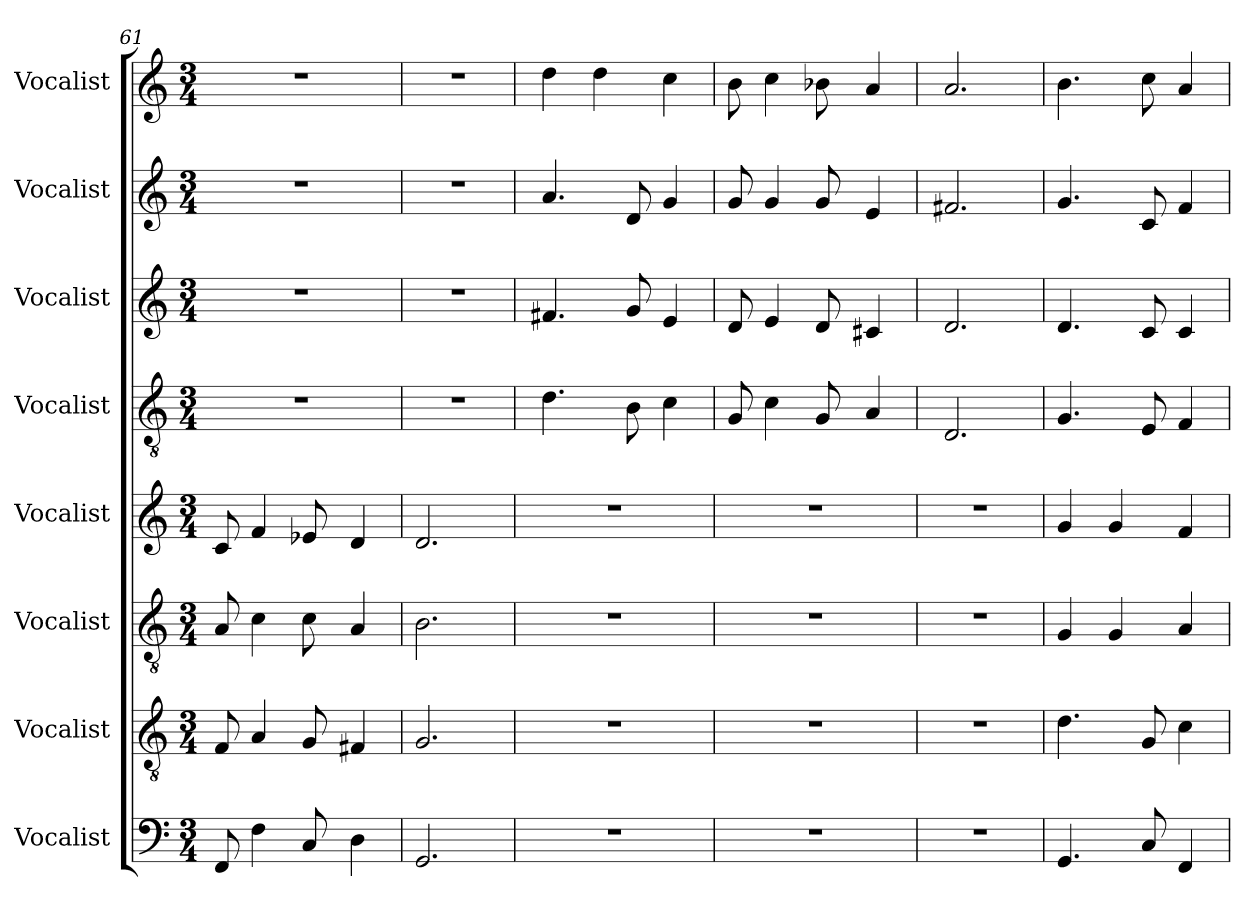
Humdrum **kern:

**kern	**kern	**kern	**kern	**kern	**kern	**kern	**kern
*part8	*part7	*part6	*part5	*part4	*part3	*part2	*part1
*staff8	*staff7	*staff6	*staff5	*staff4	*staff3	*staff2	*staff1
*I"Vocalist	*I"Vocalist	*I"Vocalist	*I"Vocalist	*I"Vocalist	*I"Vocalist	*I"Vocalist	*I"Vocalist
*clefF4	*clefGv2	*clefGv2	*clefG2	*clefGv2	*clefG2	*clefG2	*clefG2
*k[]	*k[]	*k[]	*k[]	*k[]	*k[]	*k[]	*k[]
*M3/4	*M3/4	*M3/4	*M3/4	*M3/4	*M3/4	*M3/4	*M3/4
=61	=61	=61	=61	=61	=61	=61	=61
8FF/	8F/	8A/	8c/	2.r	2.r	2.r	2.r
4F\	4A/	4c\	4f/	.	.	.	.
8C/	8G/	8c\	8e-X/	.	.	.	.
4D\	4F#X/	4A/	4d/	.	.	.	.
=62	=62	=62	=62	=62	=62	=62	=62
2.GG/	2.G/	2.B\	2.d/	2.r	2.r	2.r	2.r
=63	=63	=63	=63	=63	=63	=63	=63
2.r	2.r	2.r	2.r	4.d\	4.f#X/	4.a/	4dd\
.	.	.	.	.	.	.	4dd\
.	.	.	.	8B\	8g/	8d/	.
.	.	.	.	4c\	4e/	4g/	4cc\
=64	=64	=64	=64	=64	=64	=64	=64
2.r	2.r	2.r	2.r	8G/	8d/	8g/	8b\
.	.	.	.	4c\	4e/	4g/	4cc\
.	.	.	.	8G/	8d/	8g/	8b-X\
.	.	.	.	4A/	4c#X/	4e/	4a/
=65	=65	=65	=65	=65	=65	=65	=65
2.r	2.r	2.r	2.r	2.D/	2.d/	2.f#X/	2.a/
=66	=66	=66	=66	=66	=66	=66	=66
4.GG/	4.d\	4G/	4g/	4.G/	4.d/	4.g/	4.b\
.	.	4G/	4g/	.	.	.	.
8C/	8G/	.	.	8E/	8c/	8c/	8cc\
4FF/	4c\	4A/	4f/	4F/	4c/	4f/	4a/
=	=	=	=	=	=	=	=
*-	*-	*-	*-	*-	*-	*-	*-
